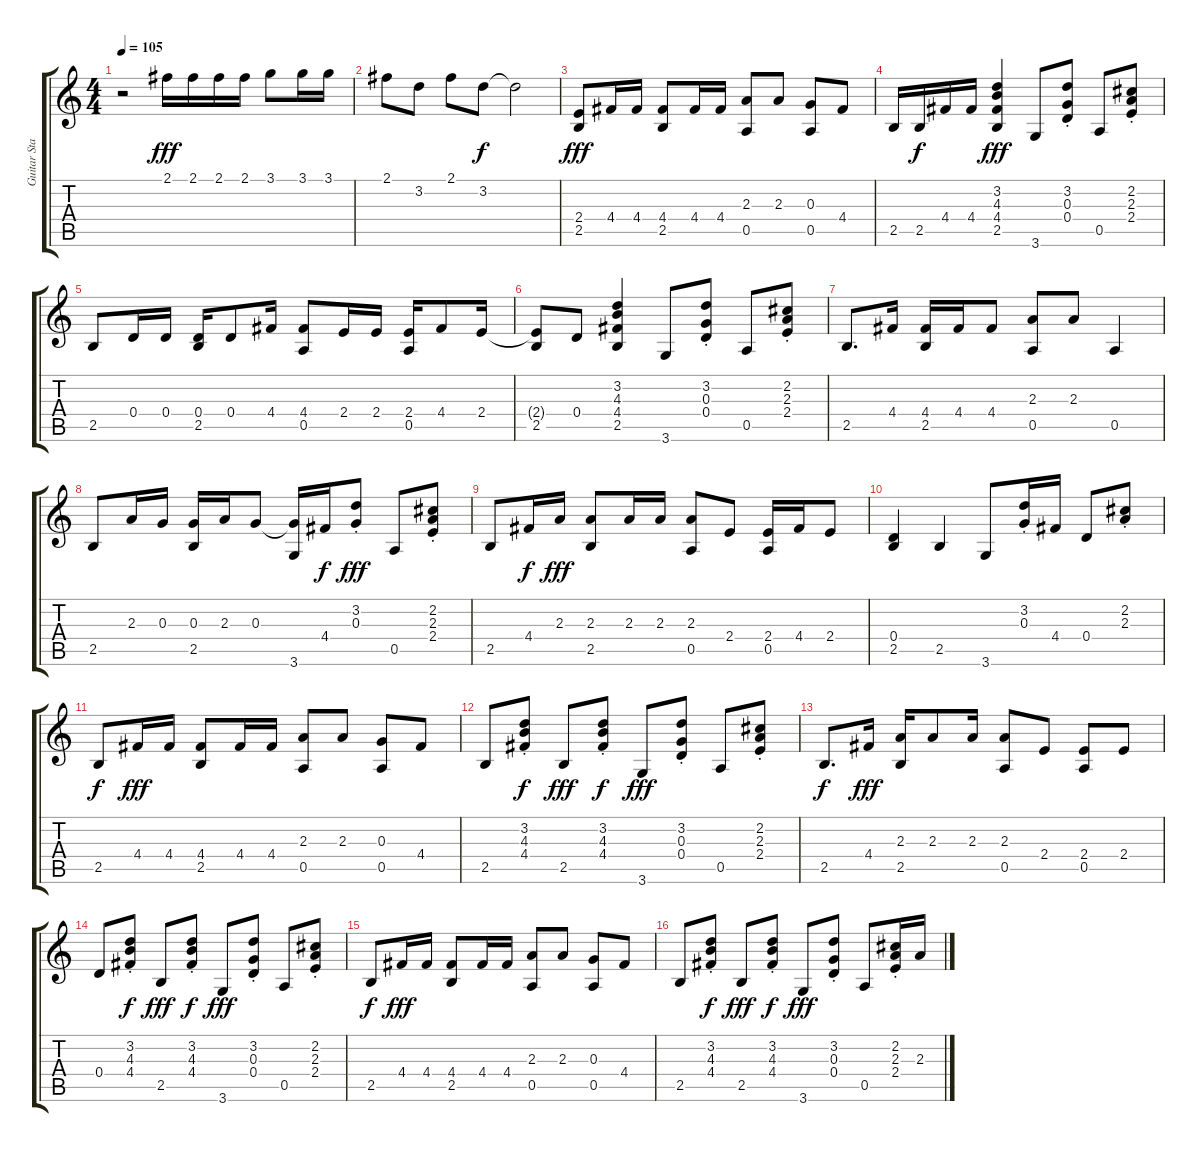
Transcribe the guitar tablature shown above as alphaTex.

\track ("Guitar Standard" "Guitar Sta") {instrument acousticguitarnylon}
\staff {score tabs}
\tuning (E4 B3 G3 D3 A2 E2) {hide}
\ts (4 4)
\tempo 105
\clef g2
\ks c
r.2{dy fff instrument acousticguitarnylon} 2.1.16 2.1.16 2.1.16 2.1.16 3.1.8 3.1.16 3.1.16 |
2.1.8 3.2.8 2.1.8 3.2.8{dy f} 3.2{t}.2 |
(2.4 2.5).8{dy fff} 4.4.16 4.4.16 (4.4 2.5).8 4.4.16 4.4.16 (2.3 0.5).8 2.3.8 (0.3 0.5).8 4.4.8 |
2.5.16 2.5.16{dy f} 4.4.16 4.4.16 (3.2 4.3 4.4 2.5).4{dy fff} 3.6.8 (3.2{st} 0.3{st} 0.4{st}).8 0.5.8 (2.2{st} 2.3{st} 2.4{st}).8 |
2.5.8 0.4.16 0.4.16 (0.4 2.5).16 0.4.8 4.4.16 (4.4 0.5).8 2.4.16 2.4.16 (2.4 0.5).16 4.4.8 2.4.16 |
(2.4{t} 2.5).8 0.4.8 (3.2 4.3 4.4 2.5).4 3.6.8 (3.2{st} 0.3{st} 0.4{st}).8 0.5.8 (2.2{st} 2.3{st} 2.4{st}).8 |
2.5.8{d} 4.4.16 (4.4 2.5).16 4.4.16 4.4.8 (2.3 0.5).8 2.3.8 0.5.4 |
2.5.8 2.3.16 0.3.16 (0.3 2.5).16 2.3.16 0.3.8 (0.3{t} 3.6).16 4.4.16{dy f} (3.2{st} 0.3{st}).8{dy fff} 0.5.8 (2.2{st} 2.3{st} 2.4{st}).8 |
2.5.8 4.4.16{dy f} 2.3.16{dy fff} (2.3 2.5).8 2.3.16 2.3.16 (2.3 0.5).8 2.4.8 (2.4 0.5).16 4.4.16 2.4.8 |
(0.4 2.5).4 2.5.4 3.6.8 (3.2{st} 0.3{st}).16 4.4.16 0.4.8 (2.2{st} 2.3{st}).8 |
2.5.8{dy f} 4.4.16{dy fff} 4.4.16 (4.4 2.5).8 4.4.16 4.4.16 (2.3 0.5).8 2.3.8 (0.3 0.5).8 4.4.8 |
2.5.8 (3.2{st} 4.3{st} 4.4{st}).8{dy f} 2.5.8{dy fff} (3.2{st} 4.3{st} 4.4{st}).8{dy f} 3.6.8{dy fff} (3.2{st} 0.3{st} 0.4{st}).8 0.5.8 (2.2{st} 2.3{st} 2.4{st}).8 |
2.5.8{d dy f} 4.4.16{dy fff} (2.3 2.5).16 2.3.8 2.3.16 (2.3 0.5).8 2.4.8 (2.4 0.5).8 2.4.8 |
0.4.8 (3.2{st} 4.3{st} 4.4{st}).8{dy f} 2.5.8{dy fff} (3.2{st} 4.3{st} 4.4{st}).8{dy f} 3.6.8{dy fff} (3.2{st} 0.3{st} 0.4{st}).8 0.5.8 (2.2{st} 2.3{st} 2.4{st}).8 |
2.5.8{dy f} 4.4.16{dy fff} 4.4.16 (4.4 2.5).8 4.4.16 4.4.16 (2.3 0.5).8 2.3.8 (0.3 0.5).8 4.4.8 |
2.5.8 (3.2{st} 4.3{st} 4.4{st}).8{dy f} 2.5.8{dy fff} (3.2{st} 4.3{st} 4.4{st}).8{dy f} 3.6.8{dy fff} (3.2{st} 0.3{st} 0.4{st}).8 0.5.8 (2.2{st} 2.3{st} 2.4{st}).16 2.3.16
